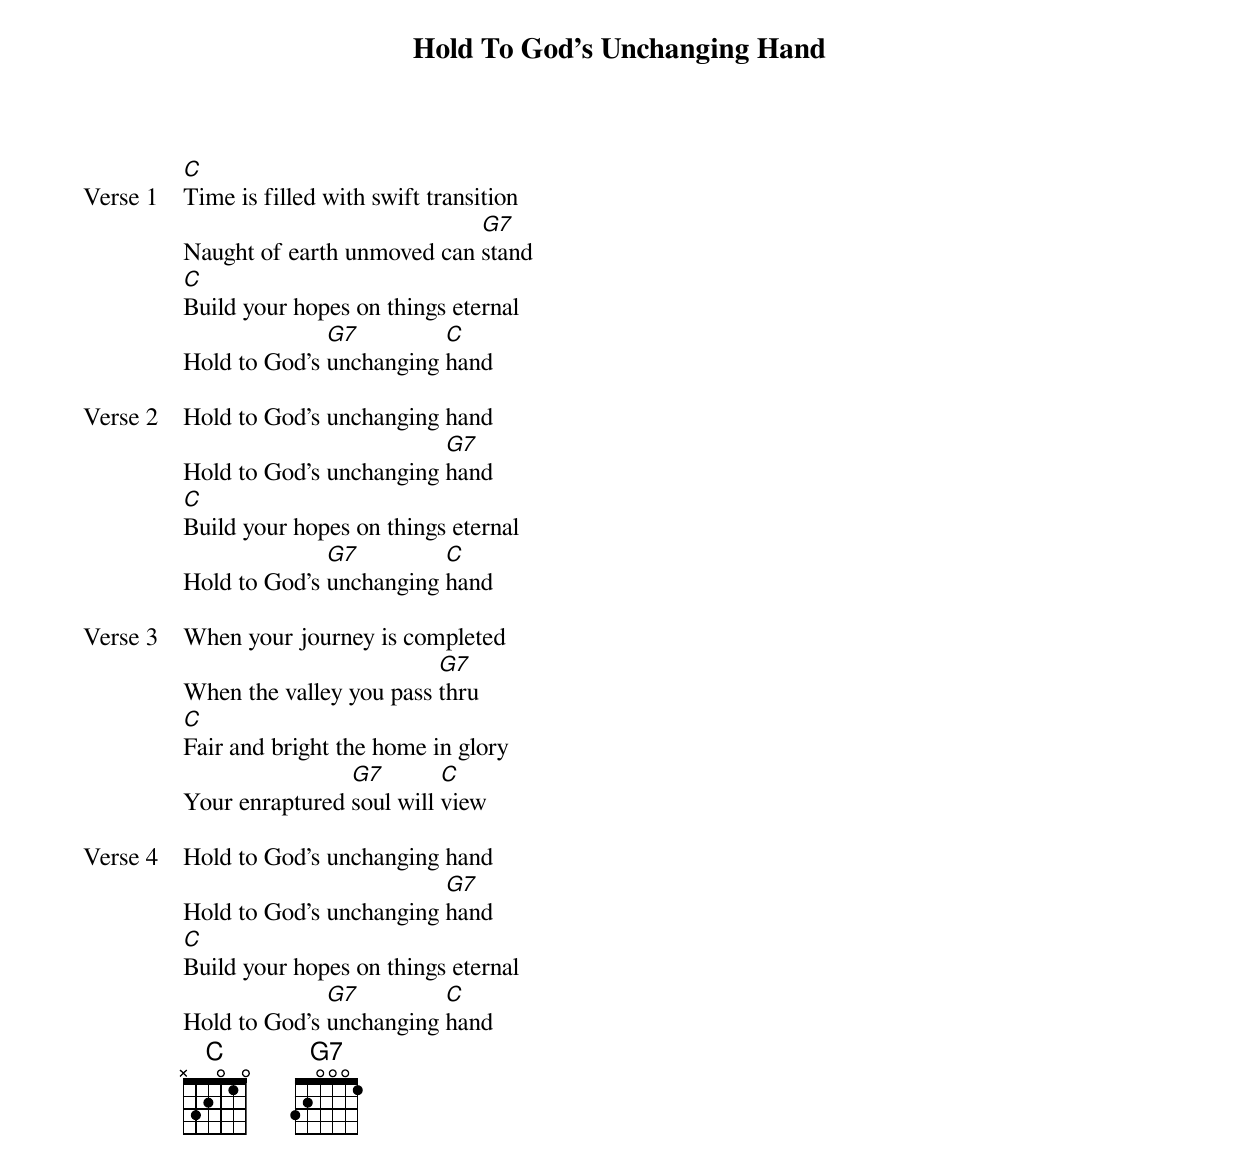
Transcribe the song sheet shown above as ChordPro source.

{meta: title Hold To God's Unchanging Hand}
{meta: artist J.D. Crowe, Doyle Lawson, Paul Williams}
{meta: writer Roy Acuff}

{start_of_verse: Verse 1}
[C]Time is filled with swift transition
Naught of earth unmoved can [G7]stand
[C]Build your hopes on things eternal
Hold to God's [G7]unchanging [C]hand
{end_of_verse}

{start_of_verse: Verse 2}
Hold to God's unchanging hand
Hold to God's unchanging [G7]hand
[C]Build your hopes on things eternal
Hold to God's [G7]unchanging [C]hand
{end_of_verse}

{start_of_verse: Verse 3}
When your journey is completed
When the valley you pass [G7]thru
[C]Fair and bright the home in glory
Your enraptured [G7]soul will [C]view
{end_of_verse}

{start_of_verse: Verse 4}
Hold to God's unchanging hand
Hold to God's unchanging [G7]hand
[C]Build your hopes on things eternal
Hold to God's [G7]unchanging [C]hand
{end_of_verse}
